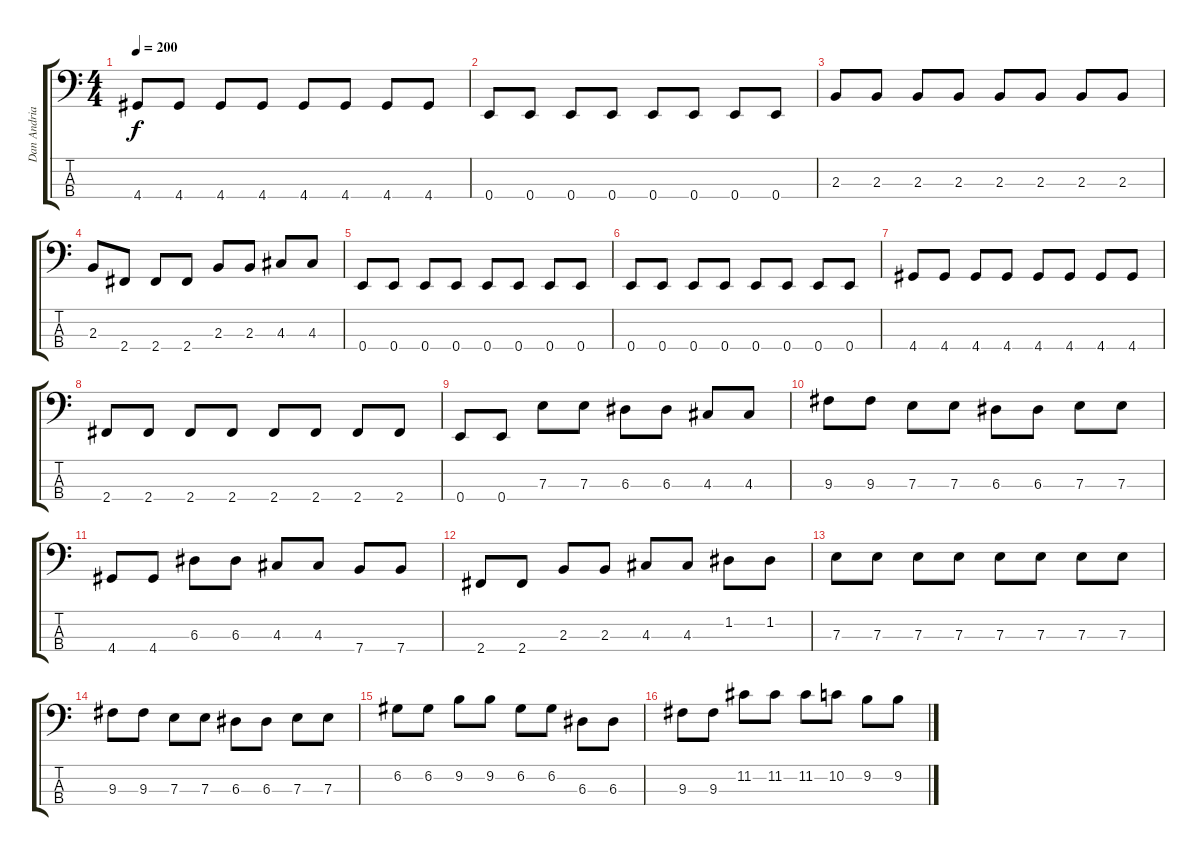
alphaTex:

\track ("Dan Andriano" "Dan Andria") {instrument electricbasspick}
\staff {score tabs}
\tuning (G2 D2 A1 E1) {hide}
\ts (4 4)
\tempo 200
\clef f4
\ks c
4.4.8{dy f} 4.4.8 4.4.8 4.4.8 4.4.8 4.4.8 4.4.8 4.4.8 |
0.4.8 0.4.8 0.4.8 0.4.8 0.4.8 0.4.8 0.4.8 0.4.8 |
2.3.8 2.3.8 2.3.8 2.3.8 2.3.8 2.3.8 2.3.8 2.3.8 |
2.3.8 2.4.8 2.4.8 2.4.8 2.3.8 2.3.8 4.3.8 4.3.8 |
0.4.8 0.4.8 0.4.8 0.4.8 0.4.8 0.4.8 0.4.8 0.4.8 |
0.4.8 0.4.8 0.4.8 0.4.8 0.4.8 0.4.8 0.4.8 0.4.8 |
4.4.8 4.4.8 4.4.8 4.4.8 4.4.8 4.4.8 4.4.8 4.4.8 |
2.4.8 2.4.8 2.4.8 2.4.8 2.4.8 2.4.8 2.4.8 2.4.8 |
0.4.8 0.4.8 7.3.8 7.3.8 6.3.8 6.3.8 4.3.8 4.3.8 |
9.3.8 9.3.8 7.3.8 7.3.8 6.3.8 6.3.8 7.3.8 7.3.8 |
4.4.8 4.4.8 6.3.8 6.3.8 4.3.8 4.3.8 7.4.8 7.4.8 |
2.4.8 2.4.8 2.3.8 2.3.8 4.3.8 4.3.8 1.2.8 1.2.8 |
7.3.8 7.3.8 7.3.8 7.3.8 7.3.8 7.3.8 7.3.8 7.3.8 |
9.3.8 9.3.8 7.3.8 7.3.8 6.3.8 6.3.8 7.3.8 7.3.8 |
6.2.8 6.2.8 9.2.8 9.2.8 6.2.8 6.2.8 6.3.8 6.3.8 |
9.3.8 9.3.8 11.2.8 11.2.8 11.2.8 10.2.8 9.2.8 9.2.8
